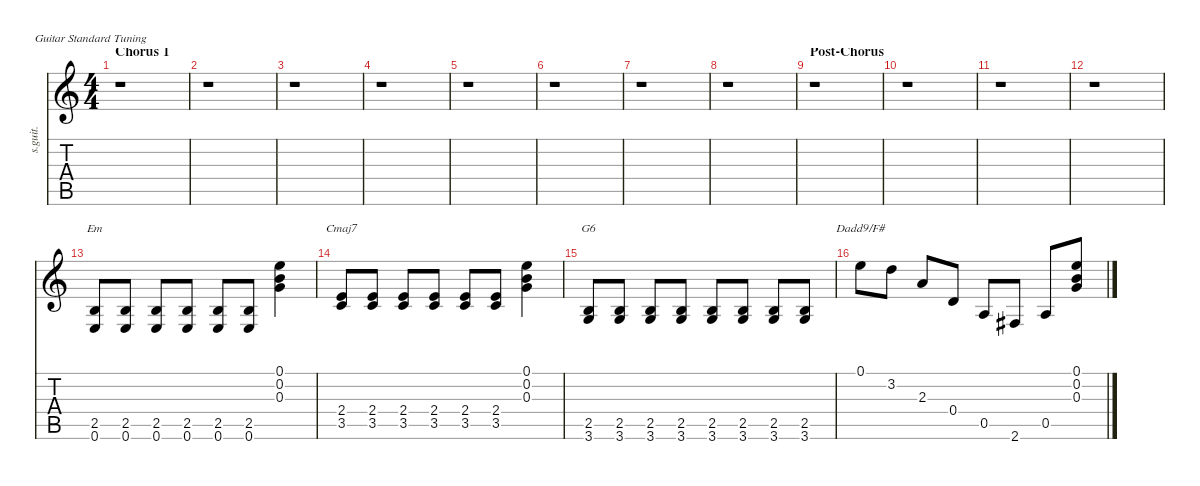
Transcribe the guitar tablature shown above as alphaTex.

\defaultSystemsLayout 4
\hideDynamics
\bracketExtendMode nobrackets
\track ("Noel Hogan (Clean Guitar)" "s.guit.") {instrument electricguitarclean}
\staff {score tabs}
\tuning (E4 B3 G3 D3 A2 E2)
\chord ("Em" 3 1 2 2 0 x) {showdiagram false}
\chord ("Cmaj7" 3 1 2 2 0 x) {showdiagram false}
\chord ("G6" 3 1 2 2 0 x) {showdiagram false}
\chord ("Dadd9/F#" 3 1 2 2 0 x) {showdiagram false}
\ts (4 4)
\section ("" "Chorus 1")
\tempo (82 hide)
\clef g2
\ks c
r.1{dy f} |
r.1 |
r.1 |
r.1 |
r.1 |
r.1 |
r.1 |
r.1 |
\section ("" "Post-Chorus")
r.1 |
r.1 |
r.1 |
r.1 |
(2.5 0.6).8{ch "Em" lyrics (0 "") lyrics (1 "") lyrics (2 "") lyrics (3 "") lyrics (4 "")} (2.5 0.6).8{lyrics (0 "") lyrics (1 "") lyrics (2 "") lyrics (3 "") lyrics (4 "")} (2.5 0.6).8{lyrics (0 "") lyrics (1 "") lyrics (2 "") lyrics (3 "") lyrics (4 "")} (2.5 0.6).8{lyrics (0 "") lyrics (1 "") lyrics (2 "") lyrics (3 "") lyrics (4 "")} (2.5 0.6).8{lyrics (0 "") lyrics (1 "") lyrics (2 "") lyrics (3 "") lyrics (4 "")} (2.5 0.6).8{lyrics (0 "") lyrics (1 "") lyrics (2 "") lyrics (3 "") lyrics (4 "")} (0.1 0.2 0.3).4{lyrics (0 "") lyrics (1 "") lyrics (2 "") lyrics (3 "") lyrics (4 "")} |
(2.4 3.5).8{ch "Cmaj7" lyrics (0 "") lyrics (1 "") lyrics (2 "") lyrics (3 "") lyrics (4 "")} (2.4 3.5).8{lyrics (0 "") lyrics (1 "") lyrics (2 "") lyrics (3 "") lyrics (4 "")} (2.4 3.5).8{lyrics (0 "") lyrics (1 "") lyrics (2 "") lyrics (3 "") lyrics (4 "")} (2.4 3.5).8{lyrics (0 "") lyrics (1 "") lyrics (2 "") lyrics (3 "") lyrics (4 "")} (2.4 3.5).8{lyrics (0 "") lyrics (1 "") lyrics (2 "") lyrics (3 "") lyrics (4 "")} (2.4 3.5).8{lyrics (0 "") lyrics (1 "") lyrics (2 "") lyrics (3 "") lyrics (4 "")} (0.1 0.2 0.3).4{lyrics (0 "") lyrics (1 "") lyrics (2 "") lyrics (3 "") lyrics (4 "")} |
(2.5 3.6).8{ch "G6" lyrics (0 "") lyrics (1 "") lyrics (2 "") lyrics (3 "") lyrics (4 "")} (2.5 3.6).8{lyrics (0 "") lyrics (1 "") lyrics (2 "") lyrics (3 "") lyrics (4 "")} (2.5 3.6).8{lyrics (0 "") lyrics (1 "") lyrics (2 "") lyrics (3 "") lyrics (4 "")} (2.5 3.6).8{lyrics (0 "") lyrics (1 "") lyrics (2 "") lyrics (3 "") lyrics (4 "")} (2.5 3.6).8{lyrics (0 "") lyrics (1 "") lyrics (2 "") lyrics (3 "") lyrics (4 "")} (2.5 3.6).8{lyrics (0 "") lyrics (1 "") lyrics (2 "") lyrics (3 "") lyrics (4 "")} (2.5 3.6).8{lyrics (0 "") lyrics (1 "") lyrics (2 "") lyrics (3 "") lyrics (4 "")} (2.5 3.6).8{lyrics (0 "") lyrics (1 "") lyrics (2 "") lyrics (3 "") lyrics (4 "")} |
0.1.8{ch "Dadd9/F#" lyrics (0 "") lyrics (1 "") lyrics (2 "") lyrics (3 "") lyrics (4 "")} 3.2.8{lyrics (0 "") lyrics (1 "") lyrics (2 "") lyrics (3 "") lyrics (4 "")} 2.3.8{lyrics (0 "") lyrics (1 "") lyrics (2 "") lyrics (3 "") lyrics (4 "")} 0.4.8{lyrics (0 "") lyrics (1 "") lyrics (2 "") lyrics (3 "") lyrics (4 "")} 0.5.8{lyrics (0 "") lyrics (1 "") lyrics (2 "") lyrics (3 "") lyrics (4 "")} 2.6{acc #}.8{lyrics (0 "") lyrics (1 "") lyrics (2 "") lyrics (3 "") lyrics (4 "")} 0.5.8{lyrics (0 "") lyrics (1 "") lyrics (2 "") lyrics (3 "") lyrics (4 "")} (0.1 0.2 0.3).8{lyrics (0 "") lyrics (1 "") lyrics (2 "") lyrics (3 "") lyrics (4 "")}
